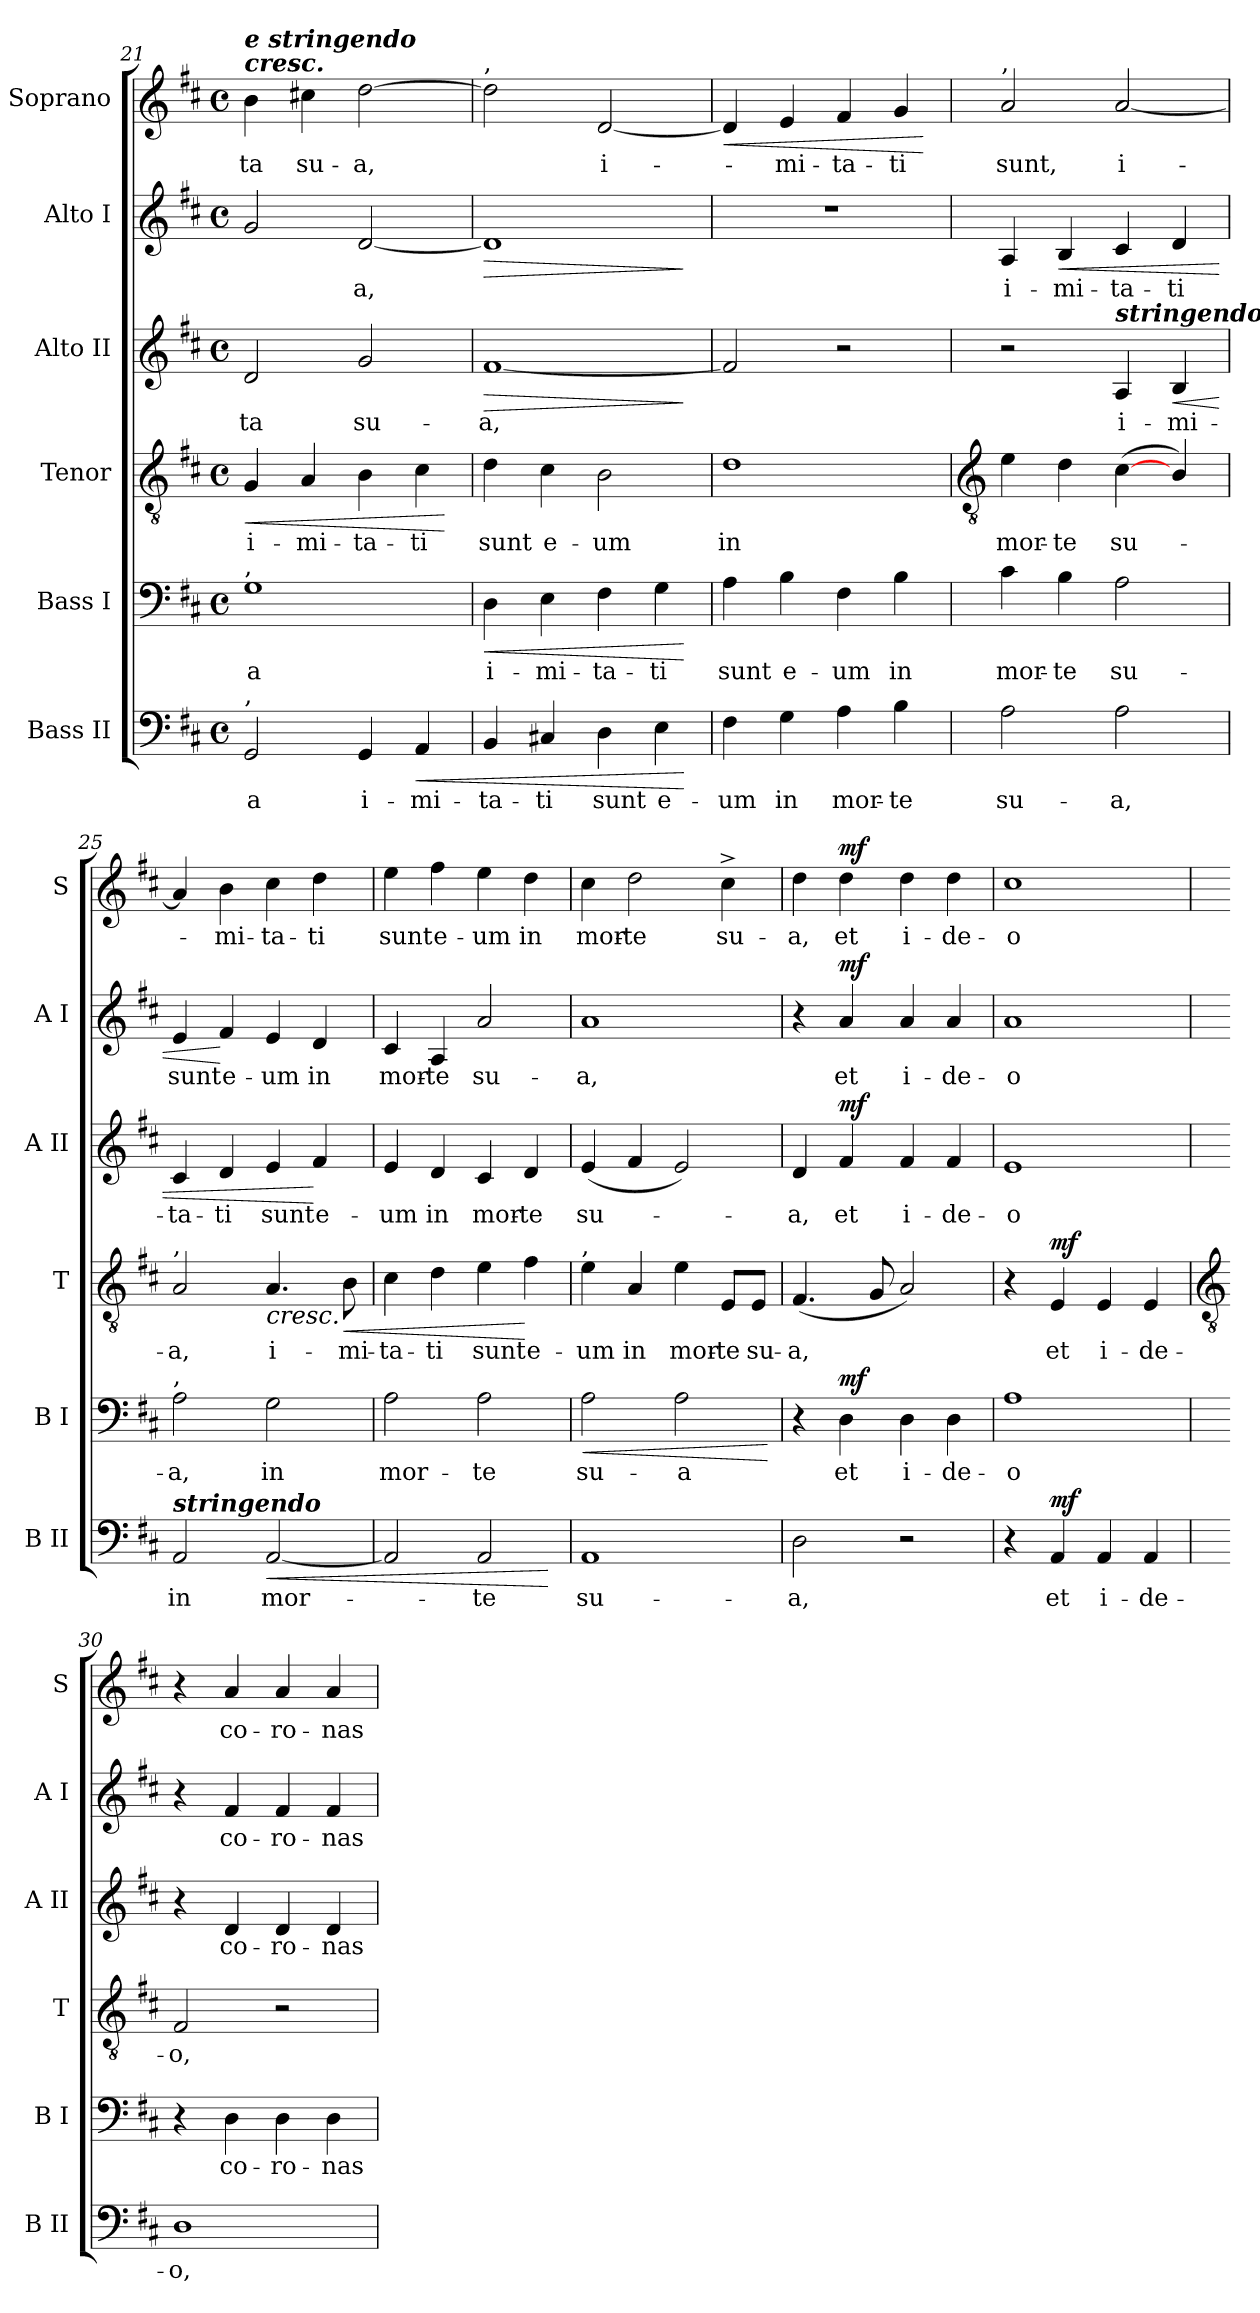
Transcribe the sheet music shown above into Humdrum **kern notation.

**kern	**text	**dynam	**kern	**text	**dynam	**kern	**text	**dynam	**kern	**text	**dynam	**kern	**text	**dynam	**kern	**text	**dynam
*part6	*part6	*part6	*part5	*part5	*part5	*part4	*part4	*part4	*part3	*part3	*part3	*part2	*part2	*part2	*part1	*part1	*part1
*staff6	*staff6	*staff6	*staff5	*staff5	*staff5	*staff4	*staff4	*staff4	*staff3	*staff3	*staff3	*staff2	*staff2	*staff2	*staff1	*staff1	*staff1
*I"Bass II	*	*	*I"Bass I	*	*	*I"Tenor	*	*	*I"Alto II	*	*	*I"Alto I	*	*	*I"Soprano	*	*
*I'B II	*	*	*I'B I	*	*	*I'T	*	*	*I'A II	*	*	*I'A I	*	*	*I'S	*	*
*clefF4	*	*	*clefF4	*	*	*clefGv2	*	*	*clefG2	*	*	*clefG2	*	*	*clefG2	*	*
*k[f#c#]	*	*	*k[f#c#]	*	*	*k[f#c#]	*	*	*k[f#c#]	*	*	*k[f#c#]	*	*	*k[f#c#]	*	*
*D:	*	*	*D:	*	*	*D:	*	*	*D:	*	*	*D:	*	*	*D:	*	*
*M4/4	*	*	*M4/4	*	*	*M4/4	*	*	*M4/4	*	*	*M4/4	*	*	*M4/4	*	*
*met(c)	*	*	*met(c)	*	*	*met(c)	*	*	*met(c)	*	*	*met(c)	*	*	*met(c)	*	*
=21	=21	=21	=21	=21	=21	=21	=21	=21	=21	=21	=21	=21	=21	=21	=21	=21	=21
!	!	!	!	!	!	!	!	!	!	!	!	!	!	!	!LO:TX:a:Bi:t=cresc.	!	!
!	!	!	!	!	!	!	!	!	!	!	!	!	!	!	!LO:TX:a:Bi:t=e stringendo	!	!
!	!	!	!LO:TX:a:t=,	!	!	!	!	!	!	!	!	!	!	!	!	!	!
!LO:TX:a:t=,	!	!	!	!	!	!	!	!	!	!	!	!	!	!	!	!	!
!	!LO:LY:b	!	!	!LO:LY:b	!	!	!LO:LY:b	!LO:HP:b	!	!LO:LY:b	!	!	!	!	!	!LO:LY:b	!
2GG	-a	.	1G	-a	.	4G	i-	<	2d	ta	.	2g	.	.	4b	ta	.
!	!	!	!	!	!	!	!LO:LY:b	!	!	!	!	!	!	!	!	!LO:LY:b	!
.	.	.	.	.	.	4A	-mi-	.	.	.	.	.	.	.	4cc#X	su-	.
!	!LO:LY:b	!	!	!	!	!	!LO:LY:b	!	!	!LO:LY:b	!	!	!LO:LY:b	!	!	!LO:LY:b	!
4GG	i-	.	.	.	.	4B	-ta-	.	2g	su-	.	[2d	a,	.	[2dd	-a,	.
!	!LO:LY:b	!LO:HP:b	!	!	!	!	!LO:LY:b	!	!	!	!	!	!	!	!	!	!
4AA	-mi-	<	.	.	.	4c#	-ti	.	.	.	.	.	.	.	.	.	.
.	.	.	.	.	.	.	.	[	.	.	.	.	.	.	.	.	.
=22	=22	=22	=22	=22	=22	=22	=22	=22	=22	=22	=22	=22	=22	=22	=22	=22	=22
!	!	!	!	!	!	!	!	!	!	!	!	!	!	!	!LO:TX:a:t=,	!	!
!	!LO:LY:b	!	!	!LO:LY:b	!LO:HP:b	!	!LO:LY:b	!	!	!LO:LY:b	!LO:HP:b	!	!	!LO:HP:b	!	!	!
4BB	-ta-	.	4D	i-	<	4d	sunt	.	[1f#	-a,	>	1d]	.	>	2dd]	.	.
!	!LO:LY:b	!	!	!LO:LY:b	!	!	!LO:LY:b	!	!	!	!	!	!	!	!	!	!
4C#X	-ti	.	4E	-mi-	.	4c#	e-	.	.	.	.	.	.	.	.	.	.
!	!LO:LY:b	!	!	!LO:LY:b	!	!	!LO:LY:b	!	!	!	!	!	!	!	!	!LO:LY:b	!
4D	sunt	.	4F#	-ta-	.	2B	-um	.	.	.	.	.	.	.	[2d	i-	.
!	!LO:LY:b	!	!	!LO:LY:b	!	!	!	!	!	!	!	!	!	!	!	!	!
4E	e-	.	4G	-ti	.	.	.	.	.	.	.	.	.	.	.	.	.
.	.	[	.	.	[	.	.	.	.	.	]	.	.	]	.	.	.
=23	=23	=23	=23	=23	=23	=23	=23	=23	=23	=23	=23	=23	=23	=23	=23	=23	=23
!	!LO:LY:b	!	!	!LO:LY:b	!	!	!LO:LY:b	!	!	!	!	!	!	!	!	!	!LO:HP:b
4F#	-um	.	4A	sunt	.	1d	in	.	2f#]	.	.	1r	.	.	4d]	.	<
!	!LO:LY:b	!	!	!LO:LY:b	!	!	!	!	!	!	!	!	!	!	!	!LO:LY:b	!
4G	in	.	4B	e-	.	.	.	.	.	.	.	.	.	.	4e	mi-	.
!	!LO:LY:b	!	!	!LO:LY:b	!	!	!	!	!	!	!	!	!	!	!	!LO:LY:b	!
4A	mor-	.	4F#	-um	.	.	.	.	2r	.	.	.	.	.	4f#	-ta-	.
!	!LO:LY:b	!	!	!LO:LY:b	!	!	!	!	!	!	!	!	!	!	!	!LO:LY:b	!
4B	-te	.	4B	in	.	.	.	.	.	.	.	.	.	.	4g	-ti	.
.	.	.	.	.	.	.	.	.	.	.	.	.	.	.	.	.	[
!!LO:LB:g=z
=24	=24	=24	=24	=24	=24	=24	=24	=24	=24	=24	=24	=24	=24	=24	=24	=24	=24
*	*	*	*	*	*	*clefGv2	*	*	*	*	*	*	*	*	*	*	*
!	!	!	!	!	!	!	!	!	!	!	!	!	!	!	!LO:TX:a:t=,	!	!
!	!LO:LY:b	!	!	!LO:LY:b	!	!	!LO:LY:b	!	!	!	!	!	!LO:LY:b	!	!	!LO:LY:b	!
2A	su-	.	4c#	mor-	.	4e	mor-	.	2r	.	.	4A	i-	.	2a	sunt,	.
!	!	!	!	!LO:LY:b	!	!	!LO:LY:b	!	!	!	!	!	!LO:LY:b	!LO:HP:b	!	!	!
.	.	.	4B	-te	.	4d	-te	.	.	.	.	4B	-mi-	<	.	.	.
!	!	!	!	!	!	!	!	!	!LO:TX:a:Bi:t=stringendo	!	!	!	!	!	!	!	!
!	!LO:LY:b	!	!	!LO:LY:b	!	!	!LO:LY:b	!	!	!LO:LY:b	!	!	!LO:LY:b	!	!	!LO:LY:b	!
2A	-a,	.	2A	su-	.	(<[4c#	su-	.	4A	i-	.	4c#	-ta-	.	[2a	i-	.
!	!	!	!	!	!	!	!	!	!	!LO:LY:b	!LO:HP:b	!	!LO:LY:b	!	!	!	!
.	.	.	.	.	.	4B/)	.	.	4B	-mi-	<	4d	-ti	.	.	.	.
=25	=25	=25	=25	=25	=25	=25	=25	=25	=25	=25	=25	=25	=25	=25	=25	=25	=25
!	!	!	!	!	!	!LO:TX:a:t=,	!	!	!	!	!	!	!	!	!	!	!
!	!	!	!LO:TX:a:t=,	!	!	!	!	!	!	!	!	!	!	!	!	!	!
!LO:TX:a:Bi:t=stringendo	!	!	!	!	!	!	!	!	!	!	!	!	!	!	!	!	!
!	!LO:LY:b	!	!	!LO:LY:b	!	!	!LO:LY:b	!	!	!LO:LY:b	!	!	!LO:LY:b	!	!	!	!
2AA	in	.	2A	-a,	.	2A	a,	.	4c#	-ta-	.	4e	sunt	.	4a]	.	.
!	!	!	!	!	!	!	!	!	!	!LO:LY:b	!	!	!LO:LY:b	!	!	!LO:LY:b	!
.	.	.	.	.	.	.	.	.	4d	-ti	.	4f#	e-	[	4b	mi-	.
!	!LO:LY:b	!LO:HP:b	!	!LO:LY:b	!	!	!LO:LY:b	!LO:HP:b	!	!LO:LY:b	!	!	!LO:LY:b	!	!	!LO:LY:b	!
[2AA	mor-	<	2G	in	.	4.A	i-	<	4e	sunt	.	4e	-um	.	4cc#	-ta-	.
!	!	!	!	!	!	!	!	!	!	!LO:LY:b	!	!	!LO:LY:b	!	!	!LO:LY:b	!
.	.	.	.	.	.	.	.	.	4f#	e-	[	4d	in	.	4dd	-ti	.
!	!	!	!	!	!	!	!LO:LY:b	!LO:HP:b	!	!	!	!	!	!	!	!	!
.	.	.	.	.	.	8B	-mi-	<	.	.	.	.	.	.	.	.	.
=26	=26	=26	=26	=26	=26	=26	=26	=26	=26	=26	=26	=26	=26	=26	=26	=26	=26
!	!	!	!	!LO:LY:b	!	!	!LO:LY:b	!	!	!LO:LY:b	!	!	!LO:LY:b	!	!	!LO:LY:b	!
2AA]	.	.	2A	mor-	.	4c#	-ta-	.	4e	-um	.	4c#	mor-	.	4ee	sunt	.
!	!	!	!	!	!	!	!LO:LY:b	!	!	!LO:LY:b	!	!	!LO:LY:b	!	!	!LO:LY:b	!
.	.	.	.	.	.	4d	-ti	.	4d	in	.	4A	-te	.	4ff#	e-	.
!	!LO:LY:b	!	!	!LO:LY:b	!	!	!LO:LY:b	!	!	!LO:LY:b	!	!	!LO:LY:b	!	!	!LO:LY:b	!
2AA	te	.	2A	-te	.	4e	sunt	.	4c#	mor-	.	2a	su-	.	4ee	-um	.
!	!	!	!	!	!	!	!LO:LY:b	!	!	!LO:LY:b	!	!	!	!	!	!LO:LY:b	!
.	.	.	.	.	.	4f#	e-	[ [	4d	-te	.	.	.	.	4dd	in	.
.	.	[	.	.	.	.	.	.	.	.	.	.	.	.	.	.	.
=27	=27	=27	=27	=27	=27	=27	=27	=27	=27	=27	=27	=27	=27	=27	=27	=27	=27
!	!	!	!	!	!	!LO:TX:a:t=,	!	!	!	!	!	!	!	!	!	!	!
!	!LO:LY:b	!	!	!LO:LY:b	!LO:HP:b	!	!LO:LY:b	!	!	!LO:LY:b	!	!	!LO:LY:b	!	!	!LO:LY:b	!
1AA	su-	.	2A	su-	<	4e	-um	.	(<4e	su-	.	1a	-a,	.	4cc#	mor-	.
!	!	!	!	!	!	!	!LO:LY:b	!	!	!	!	!	!	!	!	!LO:LY:b	!
.	.	.	.	.	.	4A	in	.	4f#	.	.	.	.	.	2dd	-te	.
!	!	!	!	!LO:LY:b	!	!	!LO:LY:b	!	!	!	!	!	!	!	!	!	!
.	.	.	2A	-a	.	4e	mor-	.	2e)	.	.	.	.	.	.	.	.
!	!	!	!	!	!	!	!LO:LY:b	!	!	!	!	!	!	!	!	!LO:LY:b	!
.	.	.	.	.	.	8E/L	-te	.	.	.	.	.	.	.	4cc#^	su-	.
!	!	!	!	!	!	!	!LO:LY:b	!	!	!	!	!	!	!	!	!	!
.	.	.	.	.	.	8E/J	su-	.	.	.	.	.	.	.	.	.	.
.	.	.	.	.	[	.	.	.	.	.	.	.	.	.	.	.	.
=28	=28	=28	=28	=28	=28	=28	=28	=28	=28	=28	=28	=28	=28	=28	=28	=28	=28
!	!LO:LY:b	!	!	!	!	!	!LO:LY:b	!	!	!LO:LY:b	!	!	!	!	!	!LO:LY:b	!
2D	-a,	.	4r	.	.	(<4.F#	-a,	.	4d	a,	.	4r	.	.	4dd	-a,	.
!	!	!	!	!LO:LY:b	!LO:DY:b	!	!	!	!	!LO:LY:b	!LO:DY:b	!	!LO:LY:b	!LO:DY:b	!	!LO:LY:b	!LO:DY:b
.	.	.	4D	et	mf	.	.	.	4f#	et	mf	4a	et	mf	4dd	et	mf
.	.	.	.	.	.	8G	.	.	.	.	.	.	.	.	.	.	.
!	!	!	!	!LO:LY:b	!	!	!	!	!	!LO:LY:b	!	!	!LO:LY:b	!	!	!LO:LY:b	!
2r	.	.	4D	i-	.	2A)	.	.	4f#	i-	.	4a	i-	.	4dd	i-	.
!	!	!	!	!LO:LY:b	!	!	!	!	!	!LO:LY:b	!	!	!LO:LY:b	!	!	!LO:LY:b	!
.	.	.	4D	-de-	.	.	.	.	4f#	-de-	.	4a	-de-	.	4dd	-de-	.
=29	=29	=29	=29	=29	=29	=29	=29	=29	=29	=29	=29	=29	=29	=29	=29	=29	=29
!	!	!	!	!LO:LY:b	!	!	!	!	!	!LO:LY:b	!	!	!LO:LY:b	!	!	!LO:LY:b	!
4r	.	.	1A	-o	.	4r	.	.	1e	-o	.	1a	-o	.	1cc#	-o	.
!	!LO:LY:b	!LO:DY:b	!	!	!	!	!LO:LY:b	!LO:DY:b	!	!	!	!	!	!	!	!	!
4AA	et	mf	.	.	.	4E	et	mf	.	.	.	.	.	.	.	.	.
!	!LO:LY:b	!	!	!	!	!	!LO:LY:b	!	!	!	!	!	!	!	!	!	!
4AA	i-	.	.	.	.	4E	i-	.	.	.	.	.	.	.	.	.	.
!	!LO:LY:b	!	!	!	!	!	!LO:LY:b	!	!	!	!	!	!	!	!	!	!
4AA	-de-	.	.	.	.	4E	-de-	.	.	.	.	.	.	.	.	.	.
!!LO:LB:g=z
=30	=30	=30	=30	=30	=30	=30	=30	=30	=30	=30	=30	=30	=30	=30	=30	=30	=30
*	*	*	*	*	*	*clefGv2	*	*	*	*	*	*	*	*	*	*	*
!	!LO:LY:b	!	!	!	!	!	!LO:LY:b	!	!	!	!	!	!	!	!	!	!
1D	-o,	.	4r	.	.	2F#	-o,	.	4r	.	.	4r	.	.	4r	.	.
!	!	!	!	!LO:LY:b	!	!	!	!	!	!LO:LY:b	!	!	!LO:LY:b	!	!	!LO:LY:b	!
.	.	.	4D	co-	.	.	.	.	4d	co-	.	4f#	co-	.	4a	co-	.
!	!	!	!	!LO:LY:b	!	!	!	!	!	!LO:LY:b	!	!	!LO:LY:b	!	!	!LO:LY:b	!
.	.	.	4D	-ro-	.	2r	.	.	4d	-ro-	.	4f#	-ro-	.	4a	-ro-	.
!	!	!	!	!LO:LY:b	!	!	!	!	!	!LO:LY:b	!	!	!LO:LY:b	!	!	!LO:LY:b	!
.	.	.	4D	-nas	.	.	.	.	4d	-nas	.	4f#	-nas	.	4a	-nas	.
=	=	=	=	=	=	=	=	=	=	=	=	=	=	=	=	=	=
*-	*-	*-	*-	*-	*-	*-	*-	*-	*-	*-	*-	*-	*-	*-	*-	*-	*-
